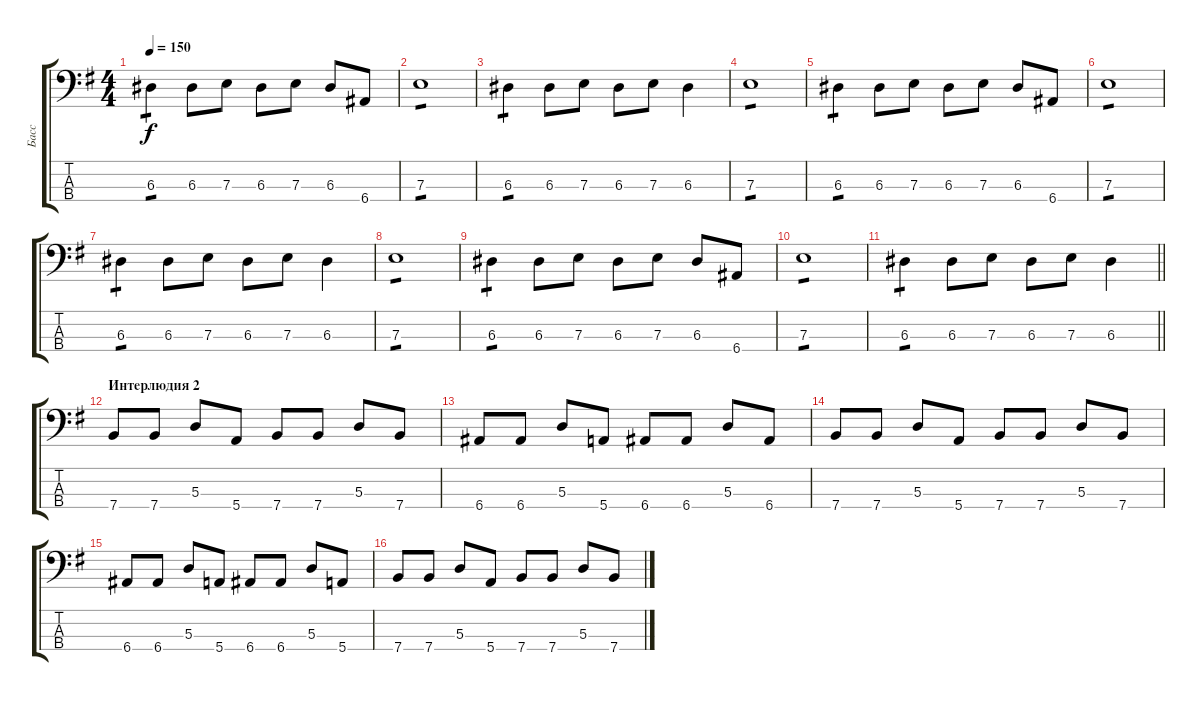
\track ("Басс" "Басс") {instrument electricbassfinger}
\staff {score tabs}
\tuning (G2 D2 A1 E1) {hide}
\ts (4 4)
\tempo 150
\clef f4
\ks eminor
6.3.4{tp 1 dy f} 6.3.8 7.3.8 6.3.8 7.3.8 6.3.8 6.4.8 |
7.3.1{tp 1} |
6.3.4{tp 1} 6.3.8 7.3.8 6.3.8 7.3.8 6.3.4 |
7.3.1{tp 1} |
6.3.4{tp 1} 6.3.8 7.3.8 6.3.8 7.3.8 6.3.8 6.4.8 |
7.3.1{tp 1} |
6.3.4{tp 1} 6.3.8 7.3.8 6.3.8 7.3.8 6.3.4 |
7.3.1{tp 1} |
6.3.4{tp 1} 6.3.8 7.3.8 6.3.8 7.3.8 6.3.8 6.4.8 |
7.3.1{tp 1} |
\barLineRight lightlight
6.3.4{tp 1} 6.3.8 7.3.8 6.3.8 7.3.8 6.3.4 |
\section ("" "Интерлюдия 2")
7.4.8 7.4.8 5.3.8 5.4.8 7.4.8 7.4.8 5.3.8 7.4.8 |
6.4.8 6.4.8 5.3.8 5.4.8 6.4.8 6.4.8 5.3.8 6.4.8 |
7.4.8 7.4.8 5.3.8 5.4.8 7.4.8 7.4.8 5.3.8 7.4.8 |
6.4.8 6.4.8 5.3.8 5.4.8 6.4.8 6.4.8 5.3.8 5.4.8 |
7.4.8 7.4.8 5.3.8 5.4.8 7.4.8 7.4.8 5.3.8 7.4.8
